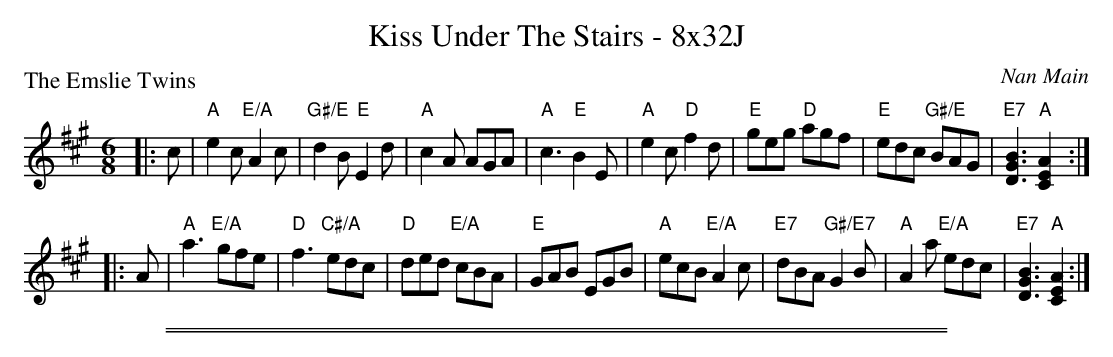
X:1
T: Kiss Under The Stairs - 8x32J
P: The Emslie Twins
C: Nan Main
M: 6/8
L: 1/8
K: A
|: c |\
"A"e2c "E/A"A2c | "G#/E"d2B "E"E2d | "A"c2A AGA | "A"c3 "E"B2E |\
"A"e2c "D"f2d | "E"geg "D"agf | "E"edc "G#/E"BAG | "E7"[B3G3D3] "A"[A2E2C2] :|
|: A |\
"A"a3 "E/A"gfe | "D"f3 "C#/A"edc | "D"ded "E/A"cBA | "E"GAB EGB |\
"A"ecB "E/A"A2c | "E7"dBA "G#/E7"G2B | "A"A2a "E/A"edc | "E7"[B3G3D3] "A"[A2E2C2] :|
